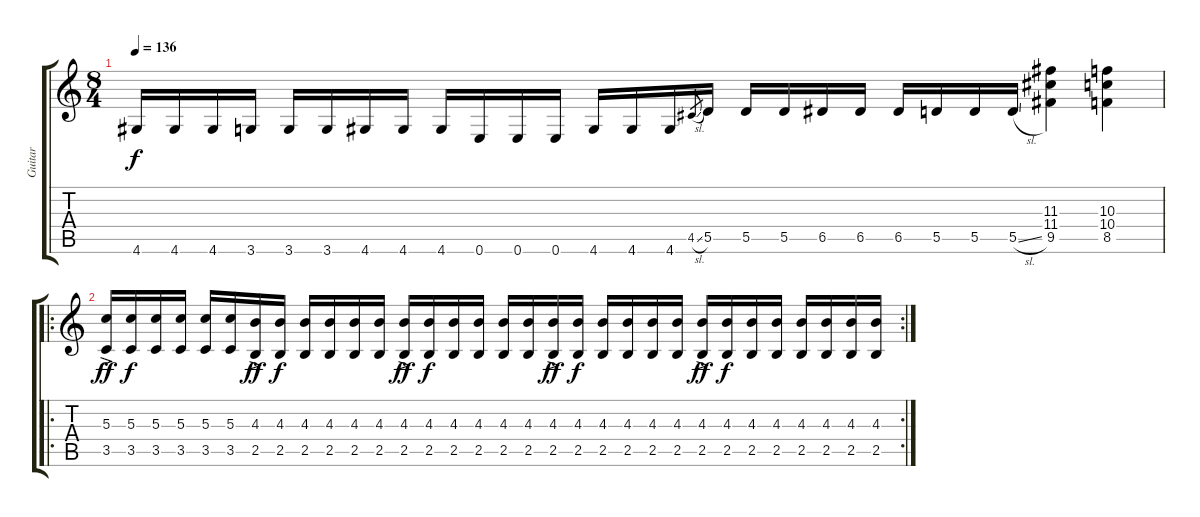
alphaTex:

\track ("Guitar" "Guitar") {instrument distortionguitar}
\staff {score tabs}
\tuning (E4 B3 G3 D3 A2 E2) {hide}
\ts (8 4)
\tempo 136
\clef g2
\ks c
4.6.16{dy f} 4.6.16 4.6.16 3.6.16 3.6.16 3.6.16 4.6.16 4.6.16 4.6.16 0.6.16 0.6.16 0.6.16 4.6.16 4.6.16 4.6.16 4.5{sl}.8{gr} 5.5.16 5.5.16 5.5.16 6.5.16 6.5.16 6.5.16 5.5.16 5.5.16 5.5{sl}.16 (11.3 11.4 9.5).4 (10.3 10.4 8.5).4 |
\ro
\rc 2
(5.3{ac} 3.5{ac}).16{dy ff} (5.3 3.5).16{dy f} (5.3 3.5).16 (5.3 3.5).16 (5.3 3.5).16 (5.3 3.5).16 (4.3{ac} 2.5{ac}).16{dy ff} (4.3 2.5).16{dy f} (4.3 2.5).16 (4.3 2.5).16 (4.3 2.5).16 (4.3 2.5).16 (4.3{ac} 2.5{ac}).16{dy ff} (4.3 2.5).16{dy f} (4.3 2.5).16 (4.3 2.5).16 (4.3 2.5).16 (4.3 2.5).16 (4.3{ac} 2.5{ac}).16{dy ff} (4.3 2.5).16{dy f} (4.3 2.5).16 (4.3 2.5).16 (4.3 2.5).16 (4.3 2.5).16 (4.3{ac} 2.5{ac}).16{dy ff} (4.3 2.5).16{dy f} (4.3 2.5).16 (4.3 2.5).16 (4.3 2.5).16 (4.3 2.5).16 (4.3 2.5).16 (4.3 2.5).16
